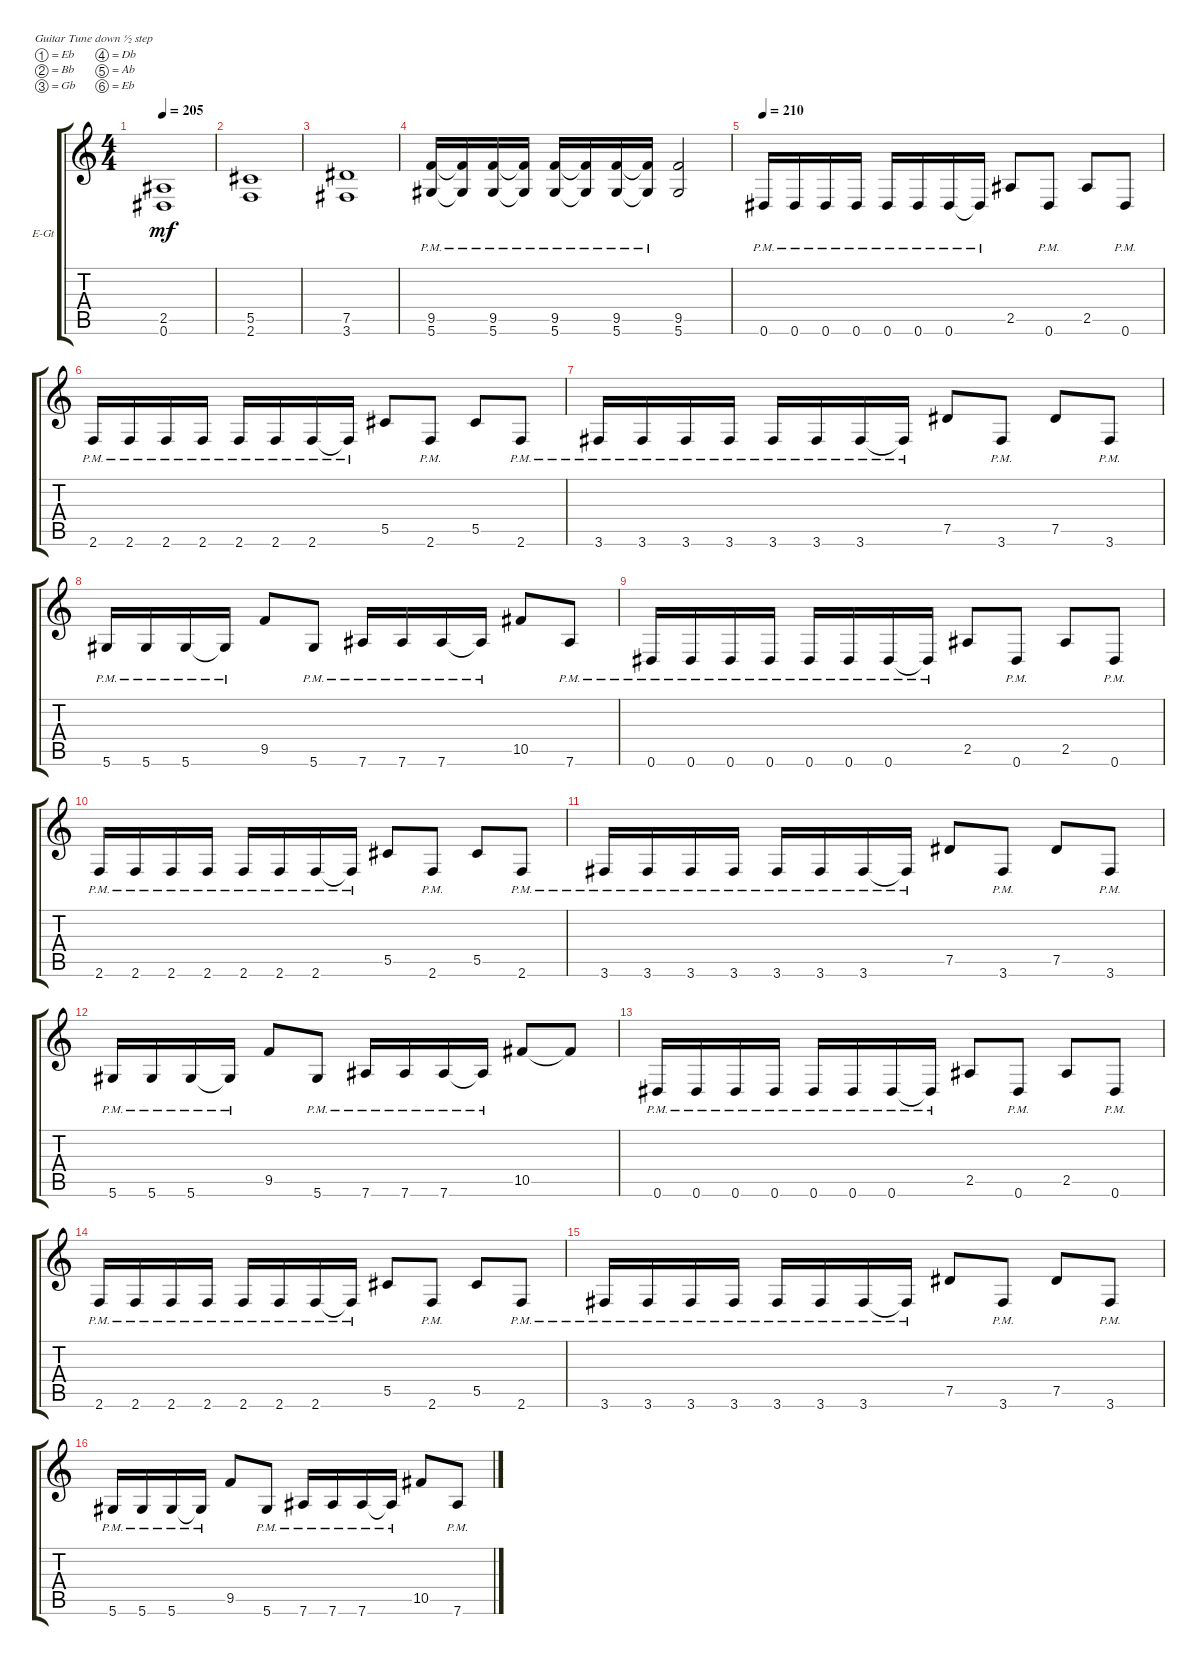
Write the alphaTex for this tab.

\bracketExtendMode groupsimilarinstruments
\firstSystemTrackNameOrientation horizontal
\otherSystemsTrackNameOrientation horizontal
\track ("right" "E-Gt") {instrument distortionguitar}
\staff {score tabs}
\tuning (Eb4 Bb3 Gb3 Db3 Ab2 Eb2)
\ts (4 4)
\tempo 205
\clef g2
\ks c
(0.6 2.5).1{dy mf} |
(2.6 5.5).1 |
(3.6 7.5).1 |
(5.6{pm} 9.5{pm}).16 (5.6{pm t} 9.5{pm t}).16 (5.6{pm} 9.5{pm}).16 (5.6{pm t} 9.5{pm t}).16 (5.6{pm} 9.5{pm}).16 (5.6{pm t} 9.5{pm t}).16 (5.6{pm} 9.5{pm}).16 (5.6{pm t} 9.5{pm t}).16 (5.6 9.5).2 |
\tempo 210
0.6{pm}.16 0.6{pm}.16 0.6{pm}.16 0.6{pm}.16 0.6{pm}.16 0.6{pm}.16 0.6{pm}.16 0.6{pm t}.16 2.5.8 0.6{pm}.8 2.5.8 0.6{pm}.8 |
2.6{pm}.16 2.6{pm}.16 2.6{pm}.16 2.6{pm}.16 2.6{pm}.16 2.6{pm}.16 2.6{pm}.16 2.6{pm t}.16 5.5.8 2.6{pm}.8 5.5.8 2.6{pm}.8 |
3.6{pm}.16 3.6{pm}.16 3.6{pm}.16 3.6{pm}.16 3.6{pm}.16 3.6{pm}.16 3.6{pm}.16 3.6{pm t}.16 7.5.8 3.6{pm}.8 7.5.8 3.6{pm}.8 |
5.6{pm}.16 5.6{pm}.16 5.6{pm}.16 5.6{pm t}.16 9.5.8 5.6{pm}.8 7.6{pm}.16 7.6{pm}.16 7.6{pm}.16 7.6{pm t}.16 10.5.8 7.6{pm}.8 |
0.6{pm}.16 0.6{pm}.16 0.6{pm}.16 0.6{pm}.16 0.6{pm}.16 0.6{pm}.16 0.6{pm}.16 0.6{pm t}.16 2.5.8 0.6{pm}.8 2.5.8 0.6{pm}.8 |
2.6{pm}.16 2.6{pm}.16 2.6{pm}.16 2.6{pm}.16 2.6{pm}.16 2.6{pm}.16 2.6{pm}.16 2.6{pm t}.16 5.5.8 2.6{pm}.8 5.5.8 2.6{pm}.8 |
3.6{pm}.16 3.6{pm}.16 3.6{pm}.16 3.6{pm}.16 3.6{pm}.16 3.6{pm}.16 3.6{pm}.16 3.6{pm t}.16 7.5.8 3.6{pm}.8 7.5.8 3.6{pm}.8 |
5.6{pm}.16 5.6{pm}.16 5.6{pm}.16 5.6{pm t}.16 9.5.8 5.6{pm}.8 7.6{pm}.16 7.6{pm}.16 7.6{pm}.16 7.6{pm t}.16 10.5.8 10.5{t}.8 |
0.6{pm}.16 0.6{pm}.16 0.6{pm}.16 0.6{pm}.16 0.6{pm}.16 0.6{pm}.16 0.6{pm}.16 0.6{pm t}.16 2.5.8 0.6{pm}.8 2.5.8 0.6{pm}.8 |
2.6{pm}.16 2.6{pm}.16 2.6{pm}.16 2.6{pm}.16 2.6{pm}.16 2.6{pm}.16 2.6{pm}.16 2.6{pm t}.16 5.5.8 2.6{pm}.8 5.5.8 2.6{pm}.8 |
3.6{pm}.16 3.6{pm}.16 3.6{pm}.16 3.6{pm}.16 3.6{pm}.16 3.6{pm}.16 3.6{pm}.16 3.6{pm t}.16 7.5.8 3.6{pm}.8 7.5.8 3.6{pm}.8 |
5.6{pm}.16 5.6{pm}.16 5.6{pm}.16 5.6{pm t}.16 9.5.8 5.6{pm}.8 7.6{pm}.16 7.6{pm}.16 7.6{pm}.16 7.6{pm t}.16 10.5.8 7.6{pm}.8
